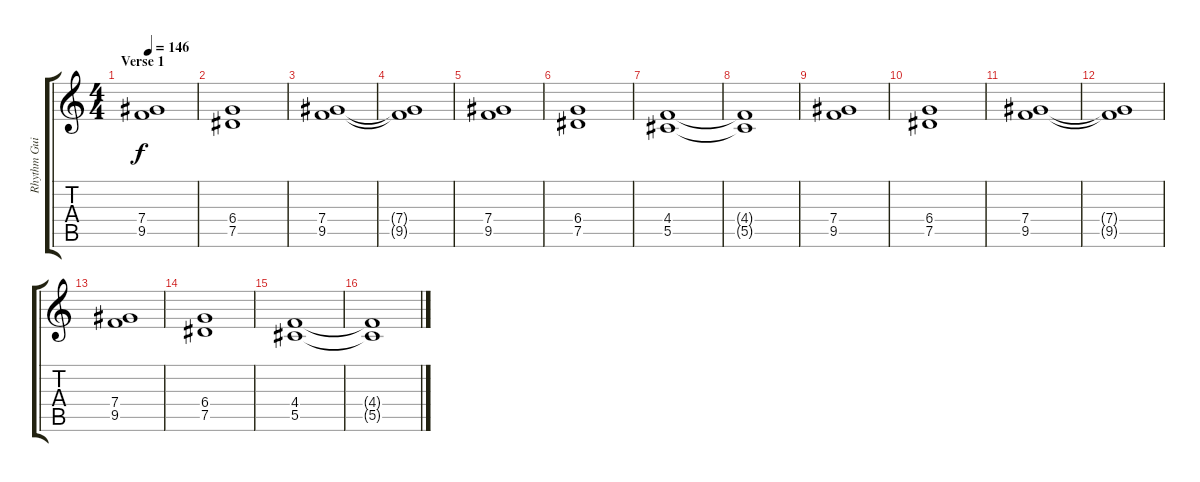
\track ("Rhythm Guitar" "Rhythm Gui") {instrument distortionguitar}
\staff {score tabs}
\tuning (Eb4 Bb3 Gb3 Db3 Ab2 Eb2) {hide}
\ts (4 4)
\section ("" "Verse 1")
\tempo 146
\clef g2
\ks c
(7.4 9.5).1{dy f} |
(6.4 7.5).1 |
(7.4 9.5).1 |
(7.4{t} 9.5{t}).1 |
(7.4 9.5).1 |
(6.4 7.5).1 |
(4.4 5.5).1 |
(4.4{t} 5.5{t}).1 |
(7.4 9.5).1 |
(6.4 7.5).1 |
(7.4 9.5).1 |
(7.4{t} 9.5{t}).1 |
(7.4 9.5).1 |
(6.4 7.5).1 |
(4.4 5.5).1 |
(4.4{t} 5.5{t}).1
